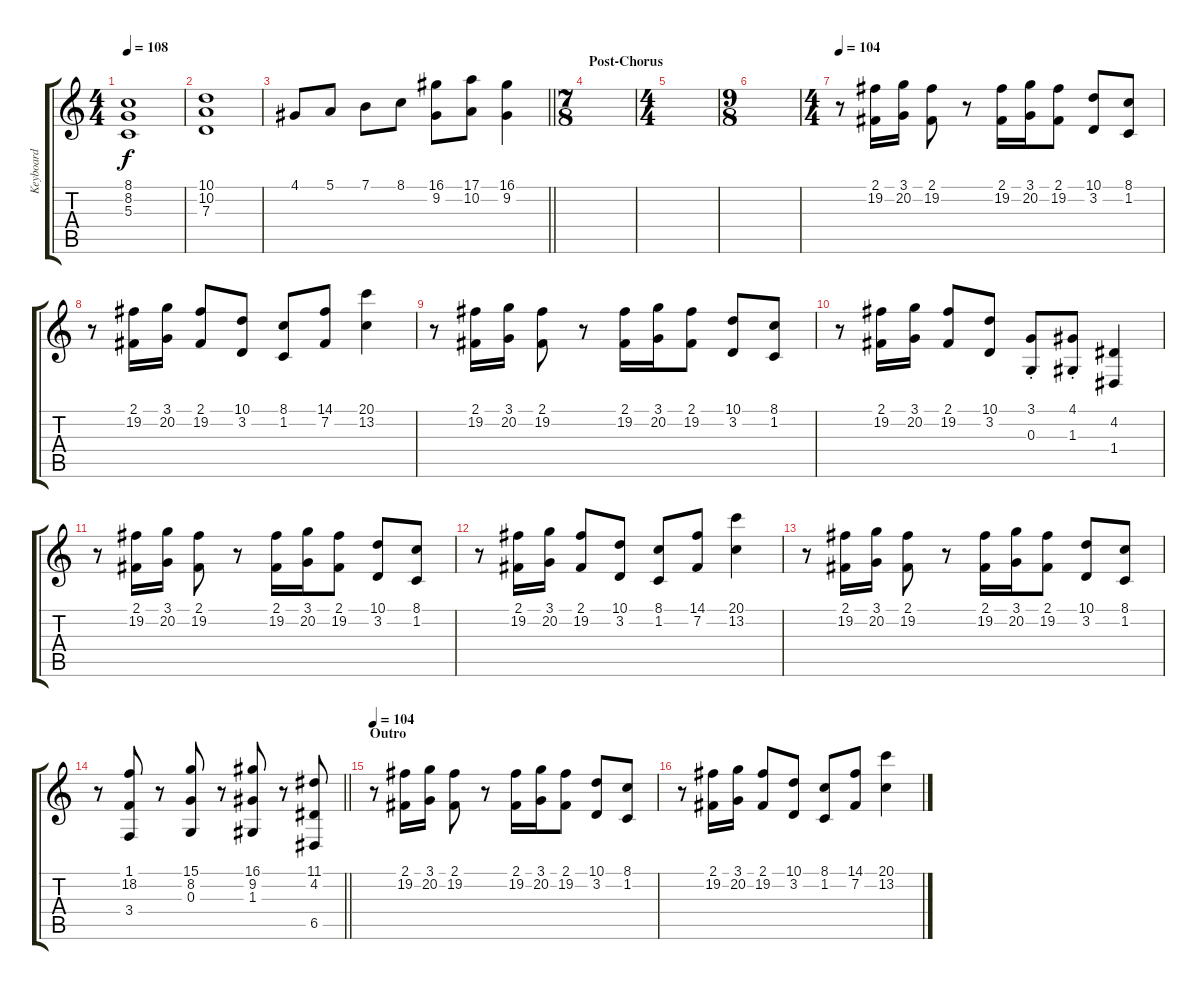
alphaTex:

\track ("Keyboard" "Keyboard") {instrument stringensemble1}
\staff {score tabs}
\tuning (E4 B3 G3 D3 A2 D2) {hide}
\ts (4 4)
\tempo 108
\clef g2
\ks c
(8.1 8.2 5.3).1{dy f} |
(10.1 10.2 7.3).1 |
\barLineRight lightlight
4.1.8 5.1.8 7.1.8 8.1.8 (16.1 9.2).8 (17.1 10.2).8 (16.1 9.2).4 |
\ts (7 8)
\section ("" "Post-Chorus")
|
\ts (4 4)
|
\ts (9 8)
|
\ts (4 4)
\tempo 104
r.8{instrument stringensemble1} (2.1 19.2).16 (3.1 20.2).16 (2.1 19.2).8 r.8 (2.1 19.2).16 (3.1 20.2).16 (2.1 19.2).8 (10.1 3.2).8 (8.1 1.2).8 |
r.8 (2.1 19.2).16 (3.1 20.2).16 (2.1 19.2).8 (10.1 3.2).8 (8.1 1.2).8 (14.1 7.2).8 (20.1 13.2).4 |
r.8 (2.1 19.2).16 (3.1 20.2).16 (2.1 19.2).8 r.8 (2.1 19.2).16 (3.1 20.2).16 (2.1 19.2).8 (10.1 3.2).8 (8.1 1.2).8 |
r.8 (2.1 19.2).16 (3.1 20.2).16 (2.1 19.2).8 (10.1 3.2).8 (3.1{st} 0.3{st}).8 (4.1{st} 1.3{st}).8 (4.2 1.4).4 |
r.8 (2.1 19.2).16 (3.1 20.2).16 (2.1 19.2).8 r.8 (2.1 19.2).16 (3.1 20.2).16 (2.1 19.2).8 (10.1 3.2).8 (8.1 1.2).8 |
r.8 (2.1 19.2).16 (3.1 20.2).16 (2.1 19.2).8 (10.1 3.2).8 (8.1 1.2).8 (14.1 7.2).8 (20.1 13.2).4 |
r.8 (2.1 19.2).16 (3.1 20.2).16 (2.1 19.2).8 r.8 (2.1 19.2).16 (3.1 20.2).16 (2.1 19.2).8 (10.1 3.2).8 (8.1 1.2).8 |
\barLineRight lightlight
r.8 (1.1 18.2 3.4).8 r.8 (15.1 8.2 0.3).8 r.8 (16.1 9.2 1.3).8 r.8 (11.1 4.2 6.5).8 |
\section ("" "Outro")
\tempo 104
r.8{instrument stringensemble1} (2.1 19.2).16 (3.1 20.2).16 (2.1 19.2).8 r.8 (2.1 19.2).16 (3.1 20.2).16 (2.1 19.2).8 (10.1 3.2).8 (8.1 1.2).8 |
r.8 (2.1 19.2).16 (3.1 20.2).16 (2.1 19.2).8 (10.1 3.2).8 (8.1 1.2).8 (14.1 7.2).8 (20.1 13.2).4
